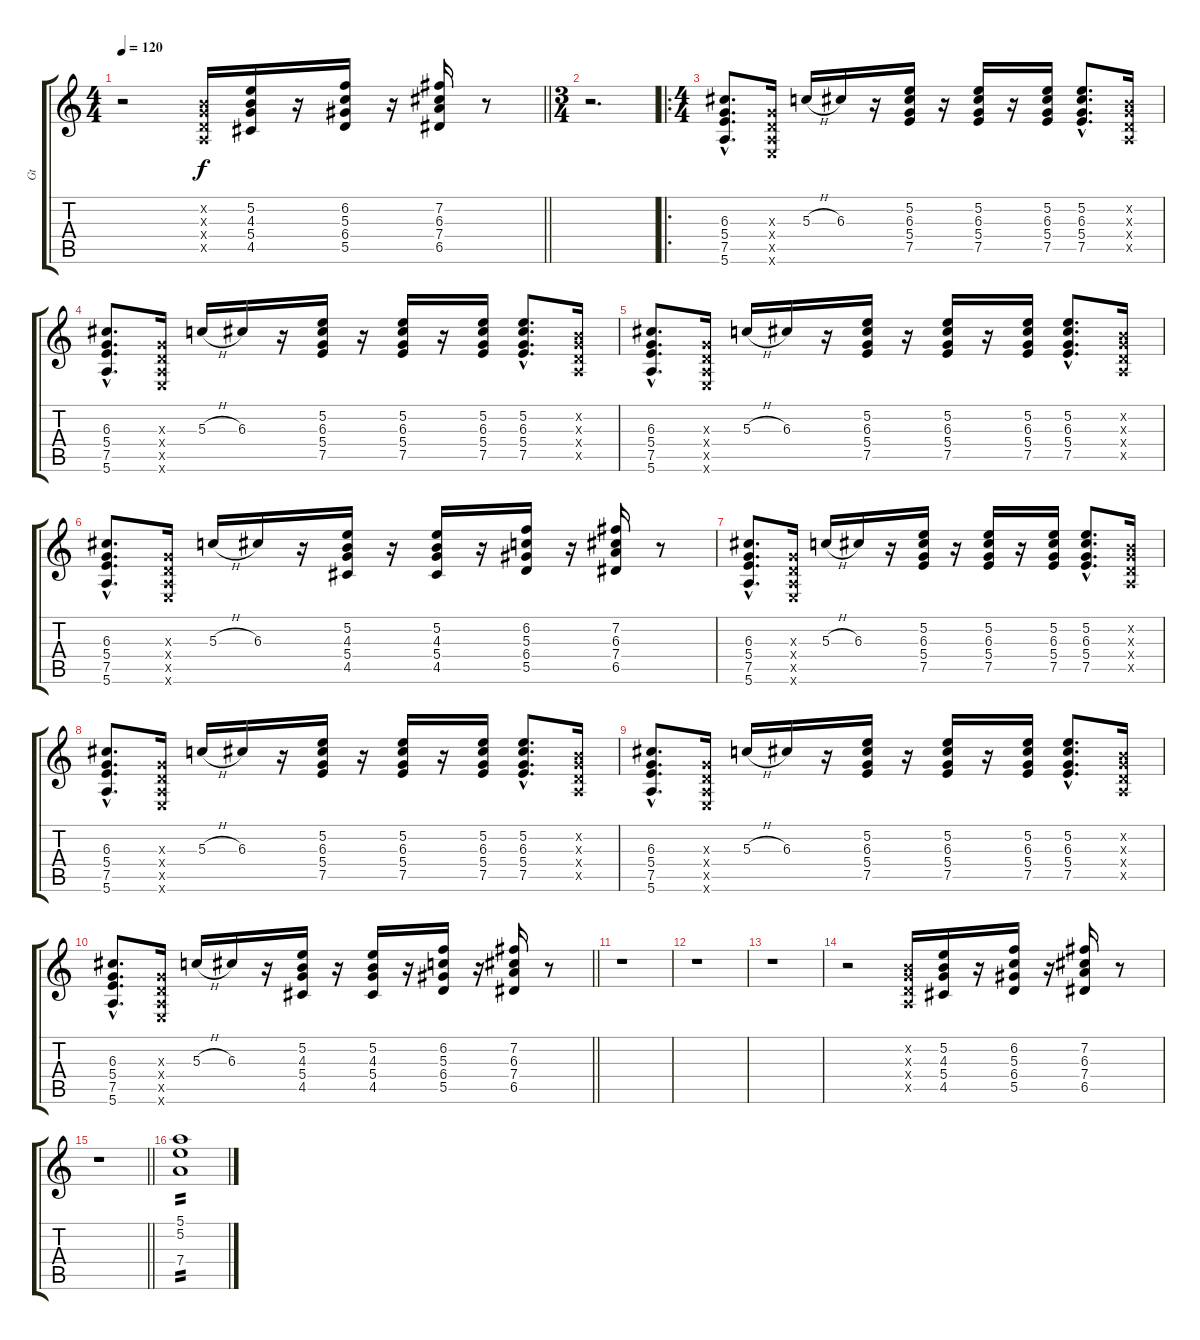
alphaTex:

\track ("Gt" "Gt") {instrument overdrivenguitar}
\staff {score tabs}
\tuning (E4 B3 G3 D3 A2 E2) {hide}
\ts (4 4)
\tempo 120
\clef g2
\barLineRight lightlight
\ks c
r.2{dy f} (0.2{x} 0.3{x} 0.4{x} 0.5{x}).16 (5.2 4.3 5.4 4.5).16 r.16 (6.2 5.3 6.4 5.5).16 r.16 (7.2 6.3 7.4 6.5).16 r.8 |
\ts (3 4)
r.2{d} |
\ro
\ts (4 4)
(6.3{hac} 5.4{hac} 7.5{hac} 5.6{hac}).8{d} (0.3{x} 0.4{x} 0.5{x} 0.6{x}).16 5.3{h}.16 6.3.16 r.16 (5.2 6.3 5.4 7.5).16 r.16 (5.2 6.3 5.4 7.5).16 r.16 (5.2 6.3 5.4 7.5).16 (5.2{hac} 6.3{hac} 5.4{hac} 7.5{hac}).8{d} (0.2{x} 0.3{x} 0.4{x} 0.5{x}).16 |
(6.3{hac} 5.4{hac} 7.5{hac} 5.6{hac}).8{d} (0.3{x} 0.4{x} 0.5{x} 0.6{x}).16 5.3{h}.16 6.3.16 r.16 (5.2 6.3 5.4 7.5).16 r.16 (5.2 6.3 5.4 7.5).16 r.16 (5.2 6.3 5.4 7.5).16 (5.2{hac} 6.3{hac} 5.4{hac} 7.5{hac}).8{d} (0.2{x} 0.3{x} 0.4{x} 0.5{x}).16 |
(6.3{hac} 5.4{hac} 7.5{hac} 5.6{hac}).8{d} (0.3{x} 0.4{x} 0.5{x} 0.6{x}).16 5.3{h}.16 6.3.16 r.16 (5.2 6.3 5.4 7.5).16 r.16 (5.2 6.3 5.4 7.5).16 r.16 (5.2 6.3 5.4 7.5).16 (5.2{hac} 6.3{hac} 5.4{hac} 7.5{hac}).8{d} (0.2{x} 0.3{x} 0.4{x} 0.5{x}).16 |
(6.3{hac} 5.4{hac} 7.5{hac} 5.6{hac}).8{d} (0.3{x} 0.4{x} 0.5{x} 0.6{x}).16 5.3{h}.16 6.3.16 r.16 (5.2 4.3 5.4 4.5).16 r.16 (5.2 4.3 5.4 4.5).16 r.16 (6.2 5.3 6.4 5.5).16 r.16 (7.2 6.3 7.4 6.5).16 r.8 |
(6.3{hac} 5.4{hac} 7.5{hac} 5.6{hac}).8{d} (0.3{x} 0.4{x} 0.5{x} 0.6{x}).16 5.3{h}.16 6.3.16 r.16 (5.2 6.3 5.4 7.5).16 r.16 (5.2 6.3 5.4 7.5).16 r.16 (5.2 6.3 5.4 7.5).16 (5.2{hac} 6.3{hac} 5.4{hac} 7.5{hac}).8{d} (0.2{x} 0.3{x} 0.4{x} 0.5{x}).16 |
(6.3{hac} 5.4{hac} 7.5{hac} 5.6{hac}).8{d} (0.3{x} 0.4{x} 0.5{x} 0.6{x}).16 5.3{h}.16 6.3.16 r.16 (5.2 6.3 5.4 7.5).16 r.16 (5.2 6.3 5.4 7.5).16 r.16 (5.2 6.3 5.4 7.5).16 (5.2{hac} 6.3{hac} 5.4{hac} 7.5{hac}).8{d} (0.2{x} 0.3{x} 0.4{x} 0.5{x}).16 |
(6.3{hac} 5.4{hac} 7.5{hac} 5.6{hac}).8{d} (0.3{x} 0.4{x} 0.5{x} 0.6{x}).16 5.3{h}.16 6.3.16 r.16 (5.2 6.3 5.4 7.5).16 r.16 (5.2 6.3 5.4 7.5).16 r.16 (5.2 6.3 5.4 7.5).16 (5.2{hac} 6.3{hac} 5.4{hac} 7.5{hac}).8{d} (0.2{x} 0.3{x} 0.4{x} 0.5{x}).16 |
\barLineRight lightlight
(6.3{hac} 5.4{hac} 7.5{hac} 5.6{hac}).8{d} (0.3{x} 0.4{x} 0.5{x} 0.6{x}).16 5.3{h}.16 6.3.16 r.16 (5.2 4.3 5.4 4.5).16 r.16 (5.2 4.3 5.4 4.5).16 r.16 (6.2 5.3 6.4 5.5).16 r.16 (7.2 6.3 7.4 6.5).16 r.8 |
r.1 |
r.1 |
r.1 |
r.2 (0.2{x} 0.3{x} 0.4{x} 0.5{x}).16 (5.2 4.3 5.4 4.5).16 r.16 (6.2 5.3 6.4 5.5).16 r.16 (7.2 6.3 7.4 6.5).16 r.8 |
\barLineRight lightlight
r.1 |
(5.1 5.2 7.4).1{tp 2}
